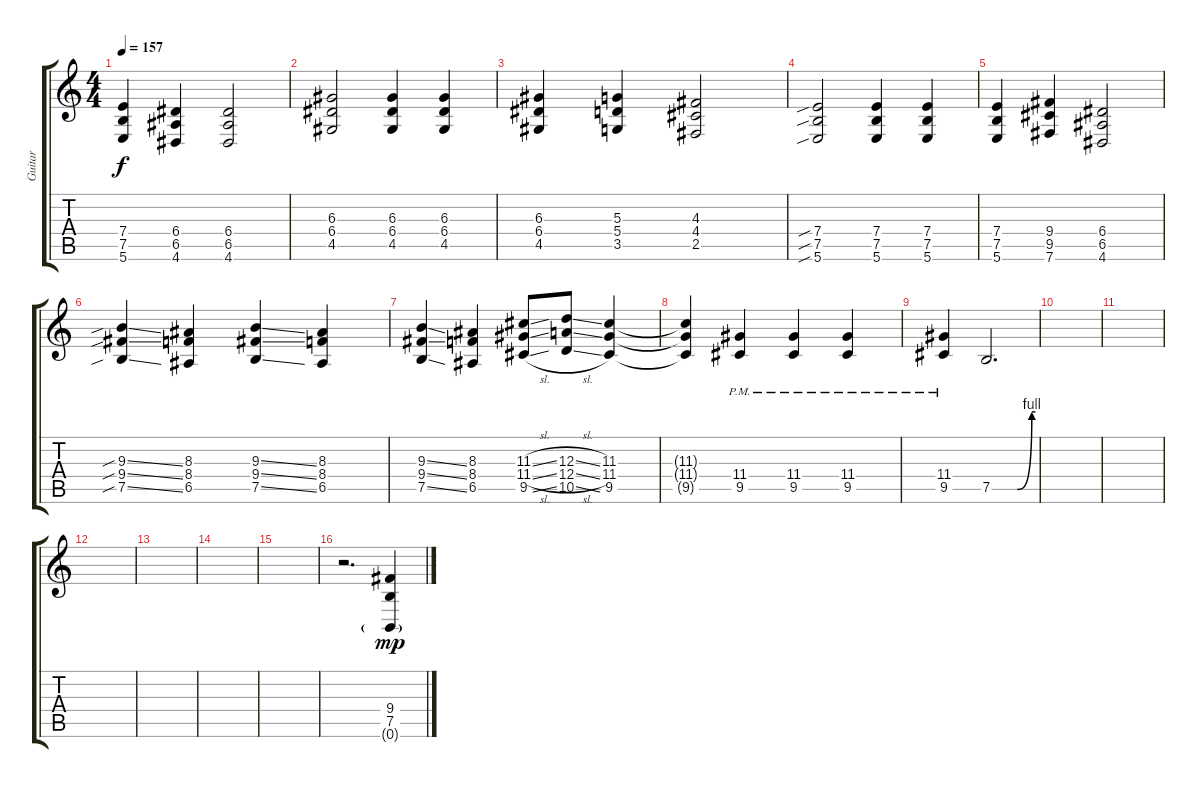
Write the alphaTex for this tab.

\track ("Guitar" "Guitar") {instrument distortionguitar}
\staff {score tabs}
\tuning (B3 Gb3 D3 A2 E2 B1) {hide}
\ts (4 4)
\tempo 157
\clef g2
\ks c
(7.4 7.5 5.6).4{dy f} (6.4 6.5 4.6).4 (6.4 6.5 4.6).2 |
(6.3 6.4 4.5).2 (6.3 6.4 4.5).4 (6.3 6.4 4.5).4 |
(6.3 6.4 4.5).4 (5.3 5.4 3.5).4 (4.3 4.4 2.5).2 |
(7.4{sib} 7.5{sib} 5.6{sib}).2 (7.4 7.5 5.6).4 (7.4 7.5 5.6).4 |
(7.4 7.5 5.6).4 (9.4 9.5 7.6).4 (6.4 6.5 4.6).2 |
(9.3{sib ss} 9.4{sib ss} 7.5{sib ss}).4 (8.3 8.4 6.5).4 (9.3{ss} 9.4{ss} 7.5{ss}).4 (8.3 8.4 6.5).4 |
(9.3{ss} 9.4{ss} 7.5{ss}).4 (8.3 8.4 6.5).4 (11.3{sl} 11.4{sl} 9.5{sl}).8 (12.3{sl} 12.4{sl} 10.5{sl}).8 (11.3 11.4 9.5).4 |
(11.3{t} 11.4{t} 9.5{t}).4 (11.4{pm} 9.5{pm}).4 (11.4{pm} 9.5{pm}).4 (11.4{pm} 9.5{pm}).4 |
(11.4{pm} 9.5{pm}).4 7.5{be (custom 0 0 35 0 55 4 60 4)}.2{d} |
|
|
|
|
|
|
r.2{d} (9.4 7.5 0.6{g}).4{dy mp}
